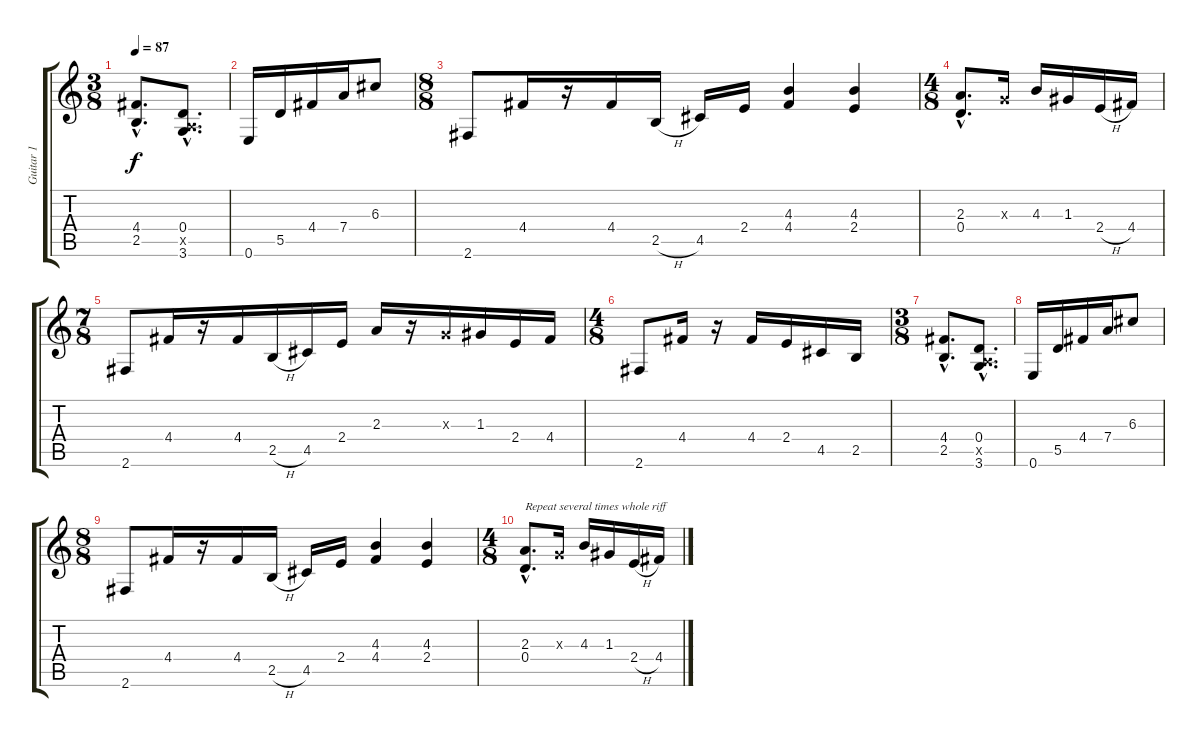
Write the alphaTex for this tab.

\track ("Guitar 1" "Guitar 1") {instrument acousticguitarsteel}
\staff {score tabs}
\tuning (E4 B3 G3 D3 A2 E2) {hide}
\ts (3 8)
\tempo 87
\clef g2
\ks c
(4.4{hac} 2.5{hac}).8{d dy f} (0.4{hac} 0.5{hac x} 3.6{hac}).8{d} |
0.6.16 5.5.16 4.4.16 7.4.16 6.3.8 |
\ts (8 8)
2.6.8 4.4.16 r.16 4.4.16 2.5{h}.16 4.5.16 2.4.16 (4.3 4.4).4 (4.3 2.4).4 |
\ts (4 8)
(2.3{hac} 0.4{hac}).8{d} 0.3{x}.16 4.3.16 1.3.16 2.4{h}.16 4.4.16 |
\ts (7 8)
2.6.8 4.4.16 r.16 4.4.16 2.5{h}.16 4.5.16 2.4.16 2.3.16 r.16 0.3{x}.16 1.3.16 2.4.16 4.4.16 |
\ts (4 8)
2.6.8 4.4.16 r.16 4.4.16 2.4.16 4.5.16 2.5.16 |
\ts (3 8)
(4.4{hac} 2.5{hac}).8{d} (0.4{hac} 0.5{hac x} 3.6{hac}).8{d} |
0.6.16 5.5.16 4.4.16 7.4.16 6.3.8 |
\ts (8 8)
2.6.8 4.4.16 r.16 4.4.16 2.5{h}.16 4.5.16 2.4.16 (4.3 4.4).4 (4.3 2.4).4 |
\ts (4 8)
(2.3{hac} 0.4{hac}).8{d txt "Repeat several times whole riff"} 0.3{x}.16 4.3.16 1.3.16 2.4{h}.16 4.4.16
